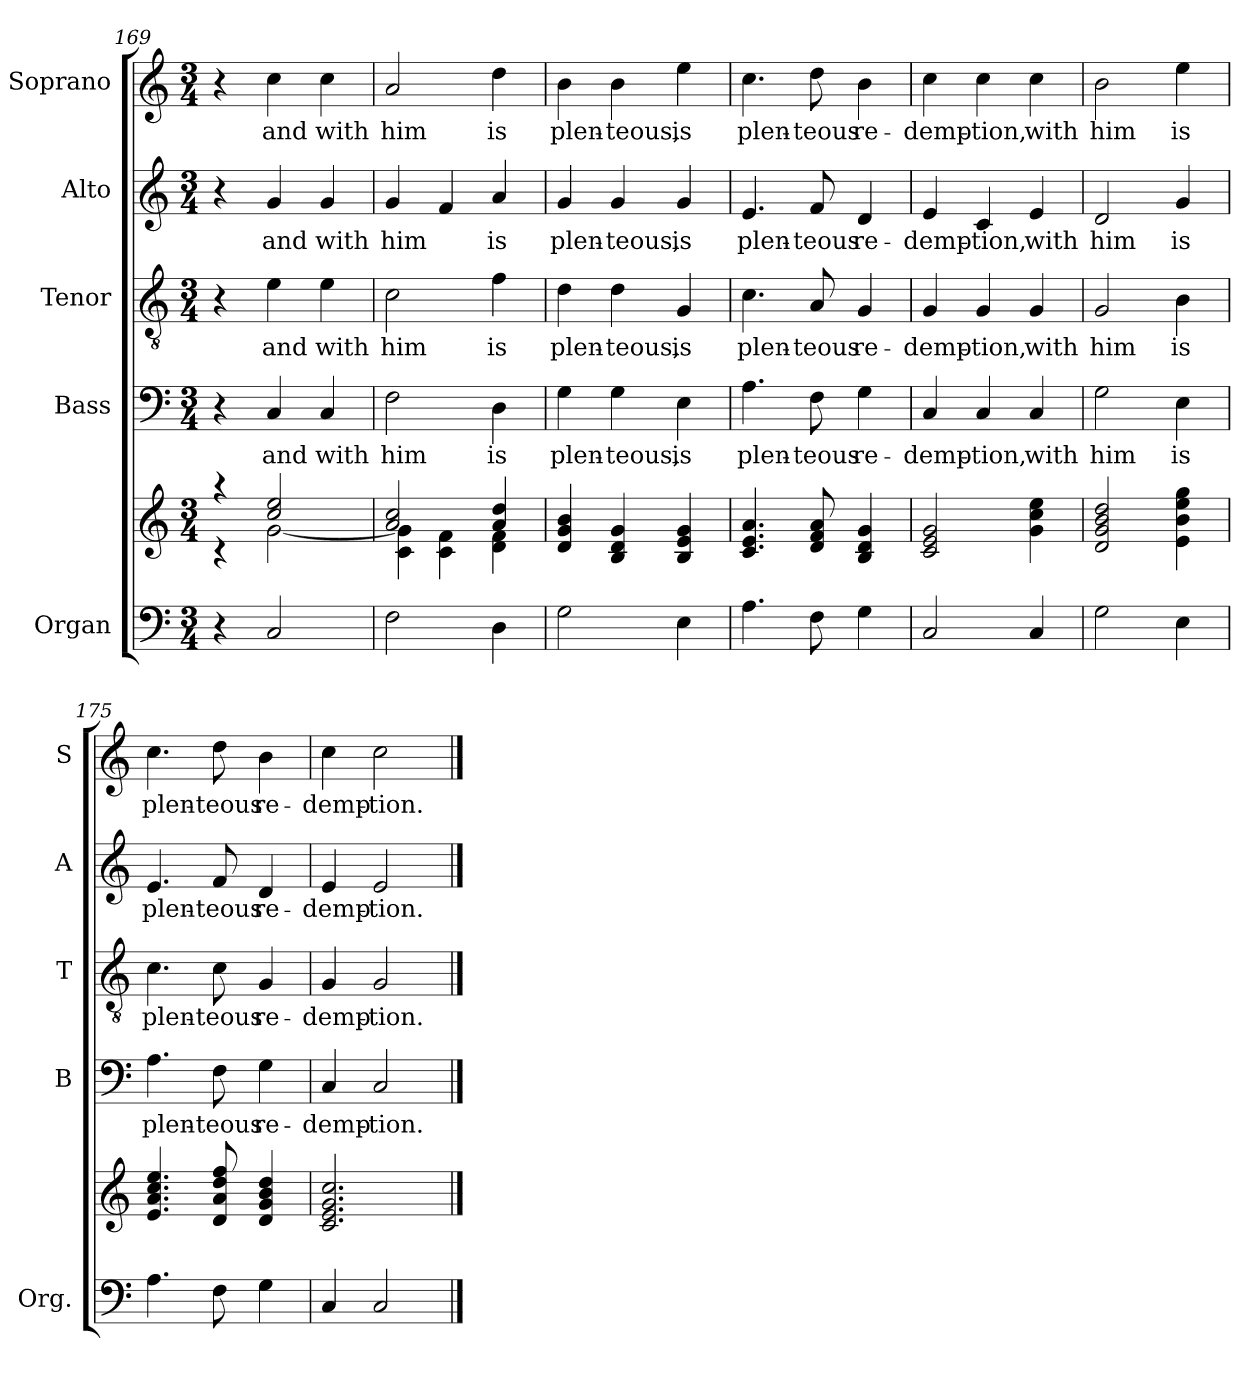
**kern	**kern	**kern	**text	**kern	**text	**kern	**text	**kern	**text
*part5	*part5	*part4	*part4	*part3	*part3	*part2	*part2	*part1	*part1
*staff6	*staff5	*staff4	*staff4	*staff3	*staff3	*staff2	*staff2	*staff1	*staff1
*I"Organ	*	*I"Bass	*	*I"Tenor	*	*I"Alto	*	*I"Soprano	*
*I'Org.	*	*I'B	*	*I'T	*	*I'A	*	*I'S	*
*clefF4	*clefG2	*clefF4	*	*clefGv2	*	*clefG2	*	*clefG2	*
*k[]	*k[]	*k[]	*	*k[]	*	*k[]	*	*k[]	*
*C:	*C:	*C:	*	*C:	*	*C:	*	*C:	*
*M3/4	*M3/4	*M3/4	*	*M3/4	*	*M3/4	*	*M3/4	*
=169	=169	=169	=169	=169	=169	=169	=169	=169	=169
*	*^	*	*	*	*	*	*	*	*
4r	4raa	4rc	4r	.	4r	.	4r	.	4r	.
!	!	!	!	!LO:LY:b	!	!LO:LY:b	!	!LO:LY:b	!	!LO:LY:b
2C/	2cc!/ 2ee!/	[2g!\	4C/	and	4e\	and	4g/	and	4cc\	and
!	!	!	!	!LO:LY:b	!	!LO:LY:b	!	!LO:LY:b	!	!LO:LY:b
.	.	.	4C/	with	4e\	with	4g/	with	4cc\	with
=170	=170	=170	=170	=170	=170	=170	=170	=170	=170	=170
!	!	!	!	!LO:LY:b	!	!LO:LY:b	!	!LO:LY:b	!	!LO:LY:b
2F\	2a!/ 2cc!/	4c!\ 4g!\]	2F\	him	2c\	him	4g/	him	2a/	him
.	.	4c!\ 4f!\	.	.	.	.	4f/	.	.	.
!	!	!	!	!LO:LY:b	!	!LO:LY:b	!	!LO:LY:b	!	!LO:LY:b
4D\	4a!/ 4dd!/	4d!\ 4f!\	4D\	is	4f\	is	4a/	is	4dd\	is
!!LO:PB:g=z
=171	=171	=171	=171	=171	=171	=171	=171	=171	=171	=171
!	!	!	!	!LO:LY:b	!	!LO:LY:b	!	!LO:LY:b	!	!LO:LY:b
*	*v	*v	*	*	*	*	*	*	*	*
2G\	4d!/ 4g!/ 4b!/	4G\	plen-	4d\	plen-	4g/	plen-	4b\	plen-
!	!	!	!LO:LY:b	!	!LO:LY:b	!	!LO:LY:b	!	!LO:LY:b
.	4B!/ 4d!/ 4g!/	4G\	-teous,	4d\	-teous,	4g/	-teous,	4b\	-teous,
!	!	!	!LO:LY:b	!	!LO:LY:b	!	!LO:LY:b	!	!LO:LY:b
4E\	4B!/ 4e!/ 4g!/	4E\	is	4G/	is	4g/	is	4ee\	is
=172	=172	=172	=172	=172	=172	=172	=172	=172	=172
!	!	!	!LO:LY:b	!	!LO:LY:b	!	!LO:LY:b	!	!LO:LY:b
4.A\	4.c!/ 4.e!/ 4.a!/	4.A\	plen-	4.c\	plen-	4.e/	plen-	4.cc\	plen-
!	!	!	!LO:LY:b	!	!LO:LY:b	!	!LO:LY:b	!	!LO:LY:b
8F\	8d!/ 8f!/ 8a!/	8F\	-teous	8A/	-teous	8f/	-teous	8dd\	-teous
!	!	!	!LO:LY:b	!	!LO:LY:b	!	!LO:LY:b	!	!LO:LY:b
4G\	4B!/ 4d!/ 4g!/	4G\	re-	4G/	re-	4d/	re-	4b\	re-
=173	=173	=173	=173	=173	=173	=173	=173	=173	=173
!	!	!	!LO:LY:b	!	!LO:LY:b	!	!LO:LY:b	!	!LO:LY:b
2C/	2c!/ 2e!/ 2g!/	4C/	-demp-	4G/	-demp-	4e/	-demp-	4cc\	-demp-
!	!	!	!LO:LY:b	!	!LO:LY:b	!	!LO:LY:b	!	!LO:LY:b
.	.	4C/	-tion,	4G/	-tion,	4c/	-tion,	4cc\	-tion,
!	!	!	!LO:LY:b	!	!LO:LY:b	!	!LO:LY:b	!	!LO:LY:b
4C/	4g!\ 4cc!\ 4ee!\	4C/	with	4G/	with	4e/	with	4cc\	with
=174	=174	=174	=174	=174	=174	=174	=174	=174	=174
!	!	!	!LO:LY:b	!	!LO:LY:b	!	!LO:LY:b	!	!LO:LY:b
2G\	2d!/ 2g!/ 2b!/ 2dd!/	2G\	him	2G/	him	2d/	him	2b\	him
!	!	!	!LO:LY:b	!	!LO:LY:b	!	!LO:LY:b	!	!LO:LY:b
4E\	4e!\ 4b!\ 4ee!\ 4gg!\	4E\	is	4B\	is	4g/	is	4ee\	is
=175	=175	=175	=175	=175	=175	=175	=175	=175	=175
!	!	!	!LO:LY:b	!	!LO:LY:b	!	!LO:LY:b	!	!LO:LY:b
4.A\	4.e!/ 4.a!/ 4.cc!/ 4.ee!/	4.A\	plen-	4.c\	plen-	4.e/	plen-	4.cc\	plen-
!	!	!	!LO:LY:b	!	!LO:LY:b	!	!LO:LY:b	!	!LO:LY:b
8F\	8d!/ 8a!/ 8dd!/ 8ff!/	8F\	-teous	8c\	-teous	8f/	-teous	8dd\	-teous
!	!	!	!LO:LY:b	!	!LO:LY:b	!	!LO:LY:b	!	!LO:LY:b
4G\	4d!/ 4g!/ 4b!/ 4dd!/	4G\	re-	4G/	re-	4d/	re-	4b\	re-
=176	=176	=176	=176	=176	=176	=176	=176	=176	=176
!	!	!	!LO:LY:b	!	!LO:LY:b	!	!LO:LY:b	!	!LO:LY:b
4C/	2.c!/ 2.e!/ 2.g!/ 2.cc!/	4C/	-demp-	4G/	-demp-	4e/	-demp-	4cc\	-demp-
!	!	!	!LO:LY:b	!	!LO:LY:b	!	!LO:LY:b	!	!LO:LY:b
2C/	.	2C/	-tion.	2G/	-tion.	2e/	-tion.	2cc\	-tion.
==	==	==	==	==	==	==	==	==	==
*-	*-	*-	*-	*-	*-	*-	*-	*-	*-
